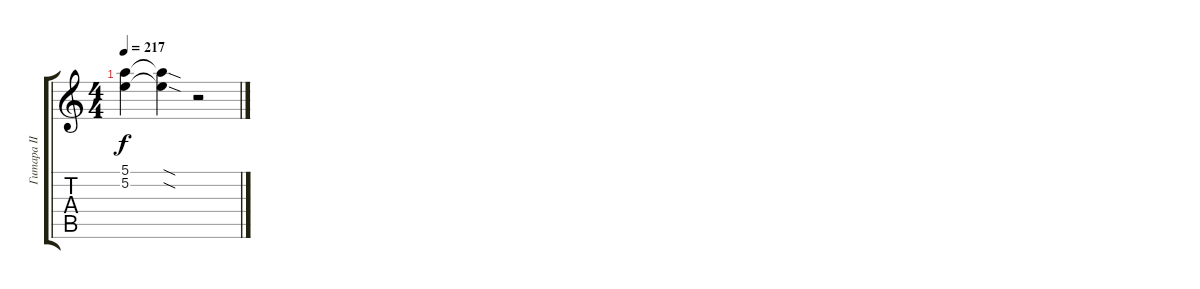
\track ("Гитара II" "Гитара II") {instrument distortionguitar}
\staff {score tabs}
\tuning (E4 B3 G3 D3 A2 E2) {hide}
\ts (4 4)
\tempo 217
\clef g2
\ks c
(5.1 5.2).4{dy f} (5.1{sod t} 5.2{sod t}).4 r.2
